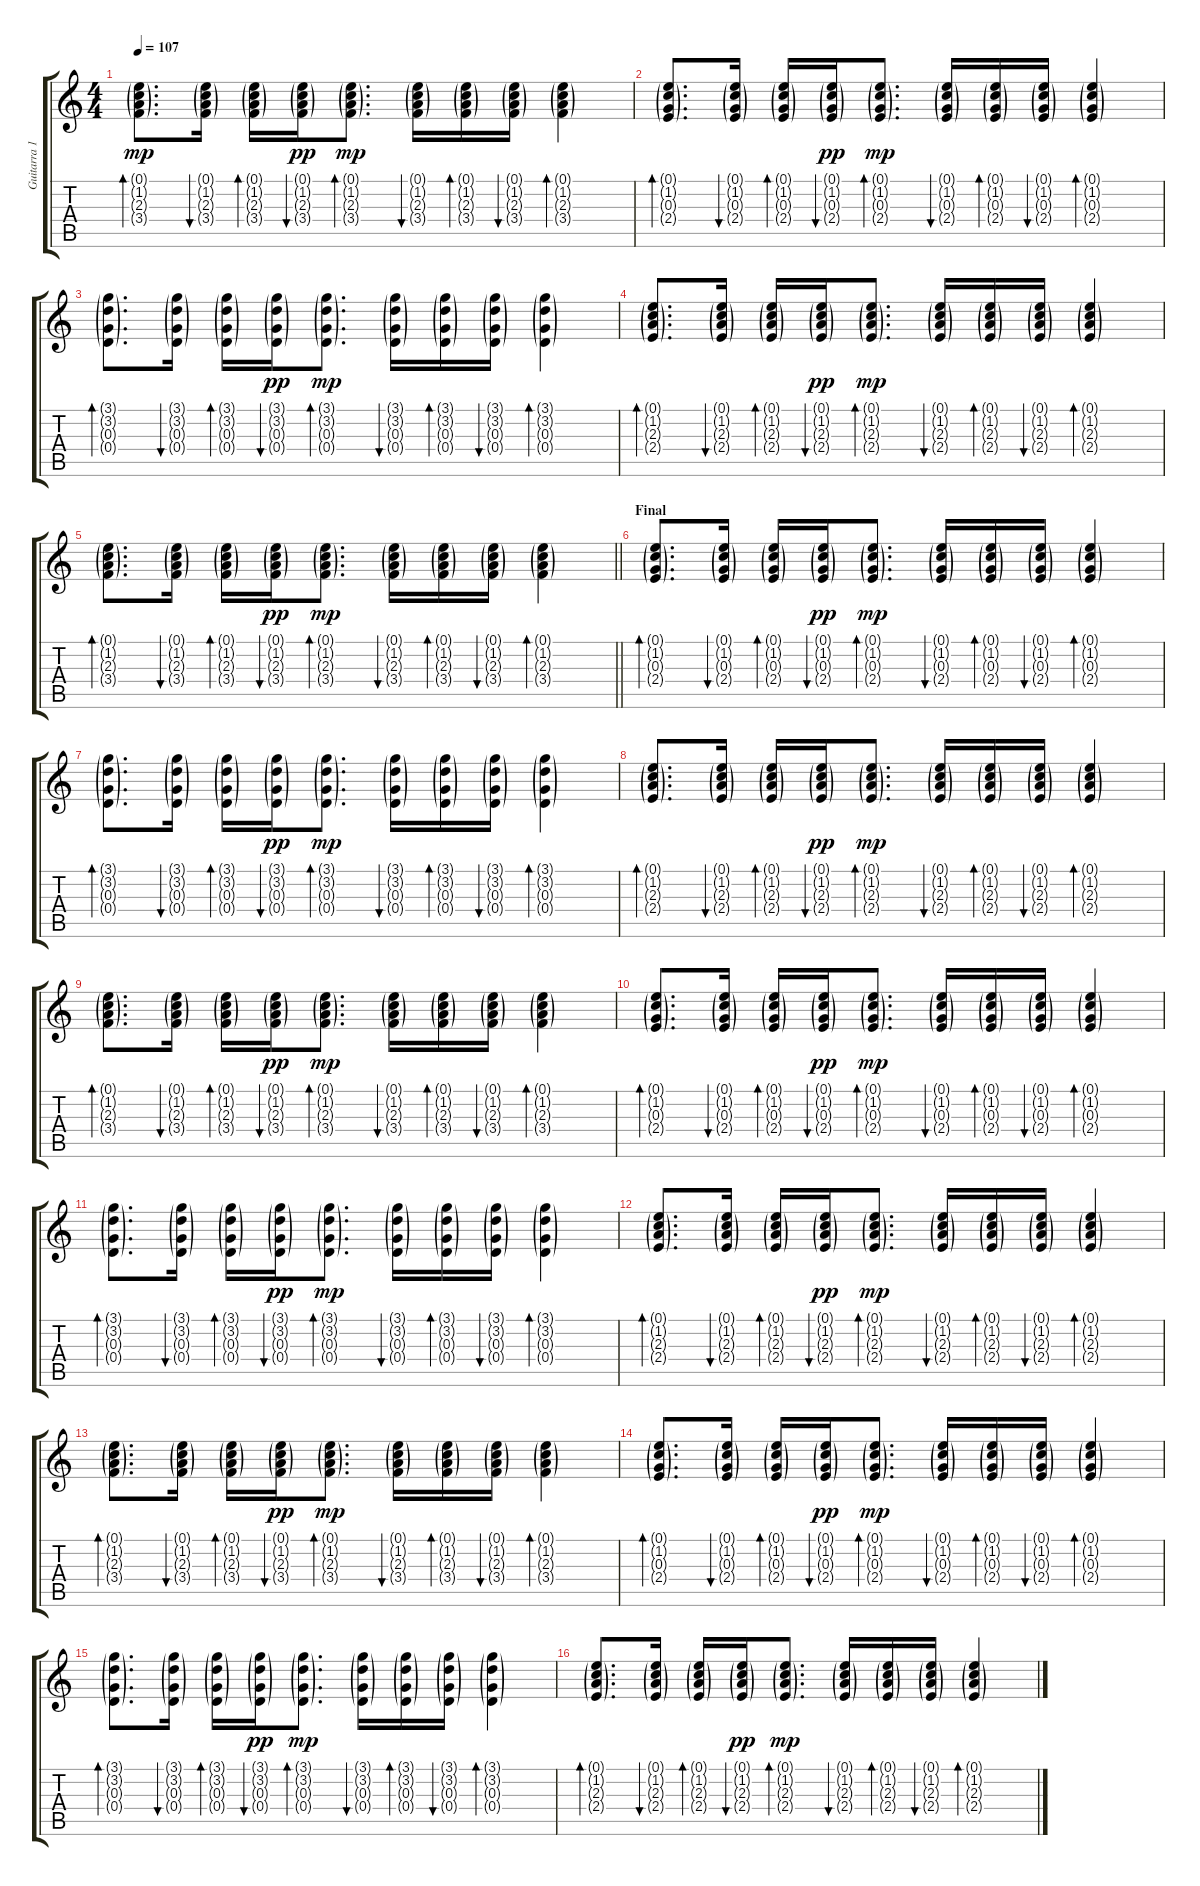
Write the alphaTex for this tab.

\track ("Guitarra 1" "Guitarra 1") {instrument acousticguitarsteel}
\staff {score tabs}
\tuning (E4 B3 G3 D3 A2 E2) {hide}
\ts (4 4)
\tempo 107
\clef g2
\ks c
(0.1{g} 1.2{g} 2.3{g} 3.4{g}).8{d bd 120 dy mp} (0.1{g} 1.2{g} 2.3{g} 3.4{g}).16{bu 60} (0.1{g} 1.2{g} 2.3{g} 3.4{g}).16{bd 60} (0.1{g} 1.2{g} 2.3{g} 3.4{g}).16{bu 60 dy pp} (0.1{g} 1.2{g} 2.3{g} 3.4{g}).8{d bd 60 dy mp} (0.1{g} 1.2{g} 2.3{g} 3.4{g}).16{bu 120} (0.1{g} 1.2{g} 2.3{g} 3.4{g}).16{bd 60} (0.1{g} 1.2{g} 2.3{g} 3.4{g}).16{bu 60} (0.1{g} 1.2{g} 2.3{g} 3.4{g}).4{bd 30} |
(0.1{g} 1.2{g} 0.3{g} 2.4{g}).8{d bd 120} (0.1{g} 1.2{g} 0.3{g} 2.4{g}).16{bu 60} (0.1{g} 1.2{g} 0.3{g} 2.4{g}).16{bd 60} (0.1{g} 1.2{g} 0.3{g} 2.4{g}).16{bu 60 dy pp} (0.1{g} 1.2{g} 0.3{g} 2.4{g}).8{d bd 60 dy mp} (0.1{g} 1.2{g} 0.3{g} 2.4{g}).16{bu 120} (0.1{g} 1.2{g} 0.3{g} 2.4{g}).16{bd 60} (0.1{g} 1.2{g} 0.3{g} 2.4{g}).16{bu 60} (0.1{g} 1.2{g} 0.3{g} 2.4{g}).4{bd 30} |
(3.1{g} 3.2{g} 0.3{g} 0.4{g}).8{d bd 120} (3.1{g} 3.2{g} 0.3{g} 0.4{g}).16{bu 60} (3.1{g} 3.2{g} 0.3{g} 0.4{g}).16{bd 60} (3.1{g} 3.2{g} 0.3{g} 0.4{g}).16{bu 60 dy pp} (3.1{g} 3.2{g} 0.3{g} 0.4{g}).8{d bd 60 dy mp} (3.1{g} 3.2{g} 0.3{g} 0.4{g}).16{bu 120} (3.1{g} 3.2{g} 0.3{g} 0.4{g}).16{bd 60} (3.1{g} 3.2{g} 0.3{g} 0.4{g}).16{bu 60} (3.1{g} 3.2{g} 0.3{g} 0.4{g}).4{bd 30} |
(0.1{g} 1.2{g} 2.3{g} 2.4{g}).8{d bd 120} (0.1{g} 1.2{g} 2.3{g} 2.4{g}).16{bu 60} (0.1{g} 1.2{g} 2.3{g} 2.4{g}).16{bd 60} (0.1{g} 1.2{g} 2.3{g} 2.4{g}).16{bu 60 dy pp} (0.1{g} 1.2{g} 2.3{g} 2.4{g}).8{d bd 60 dy mp} (0.1{g} 1.2{g} 2.3{g} 2.4{g}).16{bu 120} (0.1{g} 1.2{g} 2.3{g} 2.4{g}).16{bd 60} (0.1{g} 1.2{g} 2.3{g} 2.4{g}).16{bu 60} (0.1{g} 1.2{g} 2.3{g} 2.4{g}).4{bd 30} |
\barLineRight lightlight
(0.1{g} 1.2{g} 2.3{g} 3.4{g}).8{d bd 120} (0.1{g} 1.2{g} 2.3{g} 3.4{g}).16{bu 60} (0.1{g} 1.2{g} 2.3{g} 3.4{g}).16{bd 60} (0.1{g} 1.2{g} 2.3{g} 3.4{g}).16{bu 60 dy pp} (0.1{g} 1.2{g} 2.3{g} 3.4{g}).8{d bd 60 dy mp} (0.1{g} 1.2{g} 2.3{g} 3.4{g}).16{bu 120} (0.1{g} 1.2{g} 2.3{g} 3.4{g}).16{bd 60} (0.1{g} 1.2{g} 2.3{g} 3.4{g}).16{bu 60} (0.1{g} 1.2{g} 2.3{g} 3.4{g}).4{bd 30} |
\section ("" "Final")
(0.1{g} 1.2{g} 0.3{g} 2.4{g}).8{d bd 120} (0.1{g} 1.2{g} 0.3{g} 2.4{g}).16{bu 60} (0.1{g} 1.2{g} 0.3{g} 2.4{g}).16{bd 60} (0.1{g} 1.2{g} 0.3{g} 2.4{g}).16{bu 60 dy pp} (0.1{g} 1.2{g} 0.3{g} 2.4{g}).8{d bd 60 dy mp} (0.1{g} 1.2{g} 0.3{g} 2.4{g}).16{bu 120} (0.1{g} 1.2{g} 0.3{g} 2.4{g}).16{bd 60} (0.1{g} 1.2{g} 0.3{g} 2.4{g}).16{bu 60} (0.1{g} 1.2{g} 0.3{g} 2.4{g}).4{bd 30} |
(3.1{g} 3.2{g} 0.3{g} 0.4{g}).8{d bd 120} (3.1{g} 3.2{g} 0.3{g} 0.4{g}).16{bu 60} (3.1{g} 3.2{g} 0.3{g} 0.4{g}).16{bd 60} (3.1{g} 3.2{g} 0.3{g} 0.4{g}).16{bu 60 dy pp} (3.1{g} 3.2{g} 0.3{g} 0.4{g}).8{d bd 60 dy mp} (3.1{g} 3.2{g} 0.3{g} 0.4{g}).16{bu 120} (3.1{g} 3.2{g} 0.3{g} 0.4{g}).16{bd 60} (3.1{g} 3.2{g} 0.3{g} 0.4{g}).16{bu 60} (3.1{g} 3.2{g} 0.3{g} 0.4{g}).4{bd 30} |
(0.1{g} 1.2{g} 2.3{g} 2.4{g}).8{d bd 120} (0.1{g} 1.2{g} 2.3{g} 2.4{g}).16{bu 60} (0.1{g} 1.2{g} 2.3{g} 2.4{g}).16{bd 60} (0.1{g} 1.2{g} 2.3{g} 2.4{g}).16{bu 60 dy pp} (0.1{g} 1.2{g} 2.3{g} 2.4{g}).8{d bd 60 dy mp} (0.1{g} 1.2{g} 2.3{g} 2.4{g}).16{bu 120} (0.1{g} 1.2{g} 2.3{g} 2.4{g}).16{bd 60} (0.1{g} 1.2{g} 2.3{g} 2.4{g}).16{bu 60} (0.1{g} 1.2{g} 2.3{g} 2.4{g}).4{bd 30} |
(0.1{g} 1.2{g} 2.3{g} 3.4{g}).8{d bd 120} (0.1{g} 1.2{g} 2.3{g} 3.4{g}).16{bu 60} (0.1{g} 1.2{g} 2.3{g} 3.4{g}).16{bd 60} (0.1{g} 1.2{g} 2.3{g} 3.4{g}).16{bu 60 dy pp} (0.1{g} 1.2{g} 2.3{g} 3.4{g}).8{d bd 60 dy mp} (0.1{g} 1.2{g} 2.3{g} 3.4{g}).16{bu 120} (0.1{g} 1.2{g} 2.3{g} 3.4{g}).16{bd 60} (0.1{g} 1.2{g} 2.3{g} 3.4{g}).16{bu 60} (0.1{g} 1.2{g} 2.3{g} 3.4{g}).4{bd 30} |
(0.1{g} 1.2{g} 0.3{g} 2.4{g}).8{d bd 120} (0.1{g} 1.2{g} 0.3{g} 2.4{g}).16{bu 60} (0.1{g} 1.2{g} 0.3{g} 2.4{g}).16{bd 60} (0.1{g} 1.2{g} 0.3{g} 2.4{g}).16{bu 60 dy pp} (0.1{g} 1.2{g} 0.3{g} 2.4{g}).8{d bd 60 dy mp} (0.1{g} 1.2{g} 0.3{g} 2.4{g}).16{bu 120} (0.1{g} 1.2{g} 0.3{g} 2.4{g}).16{bd 60} (0.1{g} 1.2{g} 0.3{g} 2.4{g}).16{bu 60} (0.1{g} 1.2{g} 0.3{g} 2.4{g}).4{bd 30} |
(3.1{g} 3.2{g} 0.3{g} 0.4{g}).8{d bd 120} (3.1{g} 3.2{g} 0.3{g} 0.4{g}).16{bu 60} (3.1{g} 3.2{g} 0.3{g} 0.4{g}).16{bd 60} (3.1{g} 3.2{g} 0.3{g} 0.4{g}).16{bu 60 dy pp} (3.1{g} 3.2{g} 0.3{g} 0.4{g}).8{d bd 60 dy mp} (3.1{g} 3.2{g} 0.3{g} 0.4{g}).16{bu 120} (3.1{g} 3.2{g} 0.3{g} 0.4{g}).16{bd 60} (3.1{g} 3.2{g} 0.3{g} 0.4{g}).16{bu 60} (3.1{g} 3.2{g} 0.3{g} 0.4{g}).4{bd 30} |
(0.1{g} 1.2{g} 2.3{g} 2.4{g}).8{d bd 120} (0.1{g} 1.2{g} 2.3{g} 2.4{g}).16{bu 60} (0.1{g} 1.2{g} 2.3{g} 2.4{g}).16{bd 60} (0.1{g} 1.2{g} 2.3{g} 2.4{g}).16{bu 60 dy pp} (0.1{g} 1.2{g} 2.3{g} 2.4{g}).8{d bd 60 dy mp} (0.1{g} 1.2{g} 2.3{g} 2.4{g}).16{bu 120} (0.1{g} 1.2{g} 2.3{g} 2.4{g}).16{bd 60} (0.1{g} 1.2{g} 2.3{g} 2.4{g}).16{bu 60} (0.1{g} 1.2{g} 2.3{g} 2.4{g}).4{bd 30} |
(0.1{g} 1.2{g} 2.3{g} 3.4{g}).8{d bd 120} (0.1{g} 1.2{g} 2.3{g} 3.4{g}).16{bu 60} (0.1{g} 1.2{g} 2.3{g} 3.4{g}).16{bd 60} (0.1{g} 1.2{g} 2.3{g} 3.4{g}).16{bu 60 dy pp} (0.1{g} 1.2{g} 2.3{g} 3.4{g}).8{d bd 60 dy mp} (0.1{g} 1.2{g} 2.3{g} 3.4{g}).16{bu 120} (0.1{g} 1.2{g} 2.3{g} 3.4{g}).16{bd 60} (0.1{g} 1.2{g} 2.3{g} 3.4{g}).16{bu 60} (0.1{g} 1.2{g} 2.3{g} 3.4{g}).4{bd 30} |
(0.1{g} 1.2{g} 0.3{g} 2.4{g}).8{d bd 120} (0.1{g} 1.2{g} 0.3{g} 2.4{g}).16{bu 60} (0.1{g} 1.2{g} 0.3{g} 2.4{g}).16{bd 60} (0.1{g} 1.2{g} 0.3{g} 2.4{g}).16{bu 60 dy pp} (0.1{g} 1.2{g} 0.3{g} 2.4{g}).8{d bd 60 dy mp} (0.1{g} 1.2{g} 0.3{g} 2.4{g}).16{bu 120} (0.1{g} 1.2{g} 0.3{g} 2.4{g}).16{bd 60} (0.1{g} 1.2{g} 0.3{g} 2.4{g}).16{bu 60} (0.1{g} 1.2{g} 0.3{g} 2.4{g}).4{bd 30} |
(3.1{g} 3.2{g} 0.3{g} 0.4{g}).8{d bd 120} (3.1{g} 3.2{g} 0.3{g} 0.4{g}).16{bu 60} (3.1{g} 3.2{g} 0.3{g} 0.4{g}).16{bd 60} (3.1{g} 3.2{g} 0.3{g} 0.4{g}).16{bu 60 dy pp} (3.1{g} 3.2{g} 0.3{g} 0.4{g}).8{d bd 60 dy mp} (3.1{g} 3.2{g} 0.3{g} 0.4{g}).16{bu 120} (3.1{g} 3.2{g} 0.3{g} 0.4{g}).16{bd 60} (3.1{g} 3.2{g} 0.3{g} 0.4{g}).16{bu 60} (3.1{g} 3.2{g} 0.3{g} 0.4{g}).4{bd 30} |
(0.1{g} 1.2{g} 2.3{g} 2.4{g}).8{d bd 120} (0.1{g} 1.2{g} 2.3{g} 2.4{g}).16{bu 60} (0.1{g} 1.2{g} 2.3{g} 2.4{g}).16{bd 60} (0.1{g} 1.2{g} 2.3{g} 2.4{g}).16{bu 60 dy pp} (0.1{g} 1.2{g} 2.3{g} 2.4{g}).8{d bd 60 dy mp} (0.1{g} 1.2{g} 2.3{g} 2.4{g}).16{bu 120} (0.1{g} 1.2{g} 2.3{g} 2.4{g}).16{bd 60} (0.1{g} 1.2{g} 2.3{g} 2.4{g}).16{bu 60} (0.1{g} 1.2{g} 2.3{g} 2.4{g}).4{bd 30}
